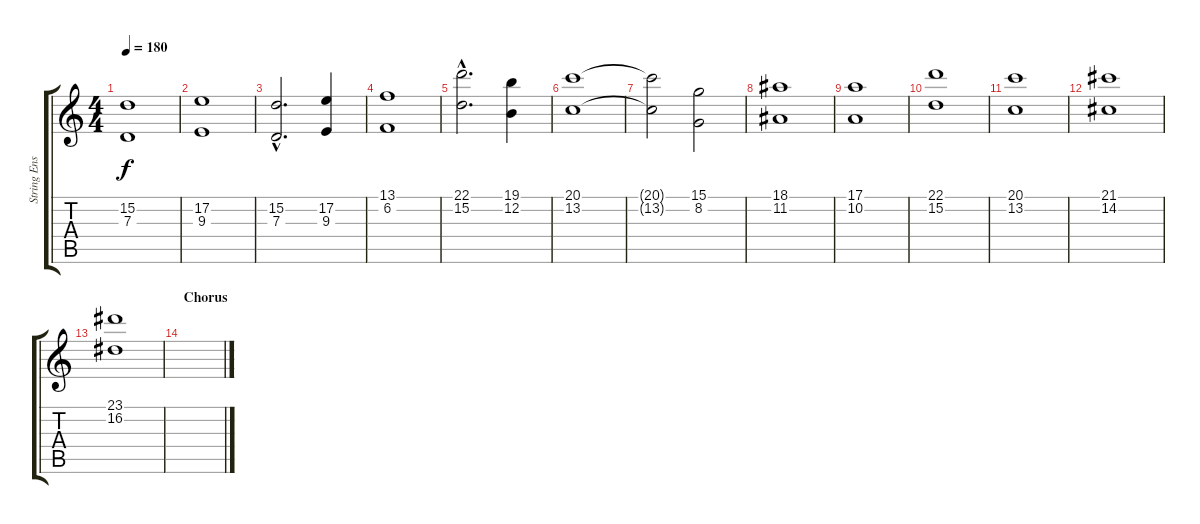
\track ("String Ensemble" "String Ens") {instrument stringensemble1}
\staff {score tabs}
\tuning (E4 B3 G3 D3 A2 E2) {hide}
\ts (4 4)
\tempo 180
\clef g2
\ks c
(15.2 7.3).1{dy f} |
(17.2 9.3).1 |
(15.2{hac} 7.3{hac}).2{d} (17.2 9.3).4 |
(13.1 6.2).1 |
(22.1{hac} 15.2{hac}).2{d} (19.1 12.2).4 |
(20.1 13.2).1 |
(20.1{t} 13.2{t}).2 (15.1 8.2).2 |
(18.1 11.2).1 |
(17.1 10.2).1 |
(22.1 15.2).1 |
(20.1 13.2).1 |
(21.1 14.2).1 |
(23.1 16.2).1 |
\section ("" "Chorus")
